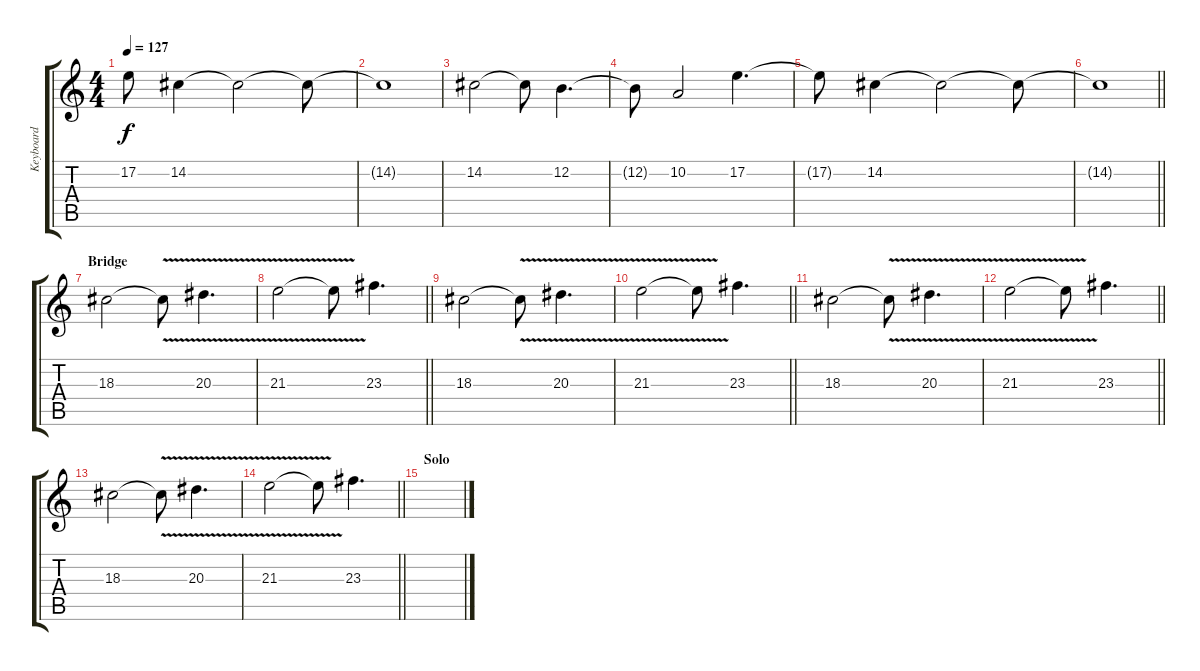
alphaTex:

\track ("Keyboard" "Keyboard") {instrument synthstrings1}
\staff {score tabs}
\tuning (E4 B3 G3 D3 A2 E2) {hide}
\ts (4 4)
\tempo 127
\clef g2
\ks c
17.2{t}.8{dy f} 14.2.4 14.2{t}.2 14.2{t}.8 |
14.2{t}.1 |
14.2.2 14.2{t}.8 12.2.4{d} |
12.2{t}.8 10.2.2 17.2.4{d} |
17.2{t}.8 14.2.4 14.2{t}.2 14.2{t}.8 |
\barLineRight lightlight
14.2{t}.1 |
\section ("" "Bridge")
18.3.2{volume 10 balance 16 instrument distortionguitar} 18.3{v t}.8 20.3{v}.4{d} |
\barLineRight lightlight
21.3{v}.2 21.3{t}.8 23.3.4{d} |
18.3.2 18.3{v t}.8 20.3{v}.4{d} |
\barLineRight lightlight
21.3{v}.2 21.3{t}.8 23.3.4{d} |
18.3.2 18.3{v t}.8 20.3{v}.4{d} |
\barLineRight lightlight
21.3{v}.2 21.3{t}.8 23.3.4{d} |
18.3.2 18.3{v t}.8 20.3{v}.4{d} |
\barLineRight lightlight
21.3{v}.2 21.3{t}.8 23.3.4{d} |
\section ("" "Solo")
